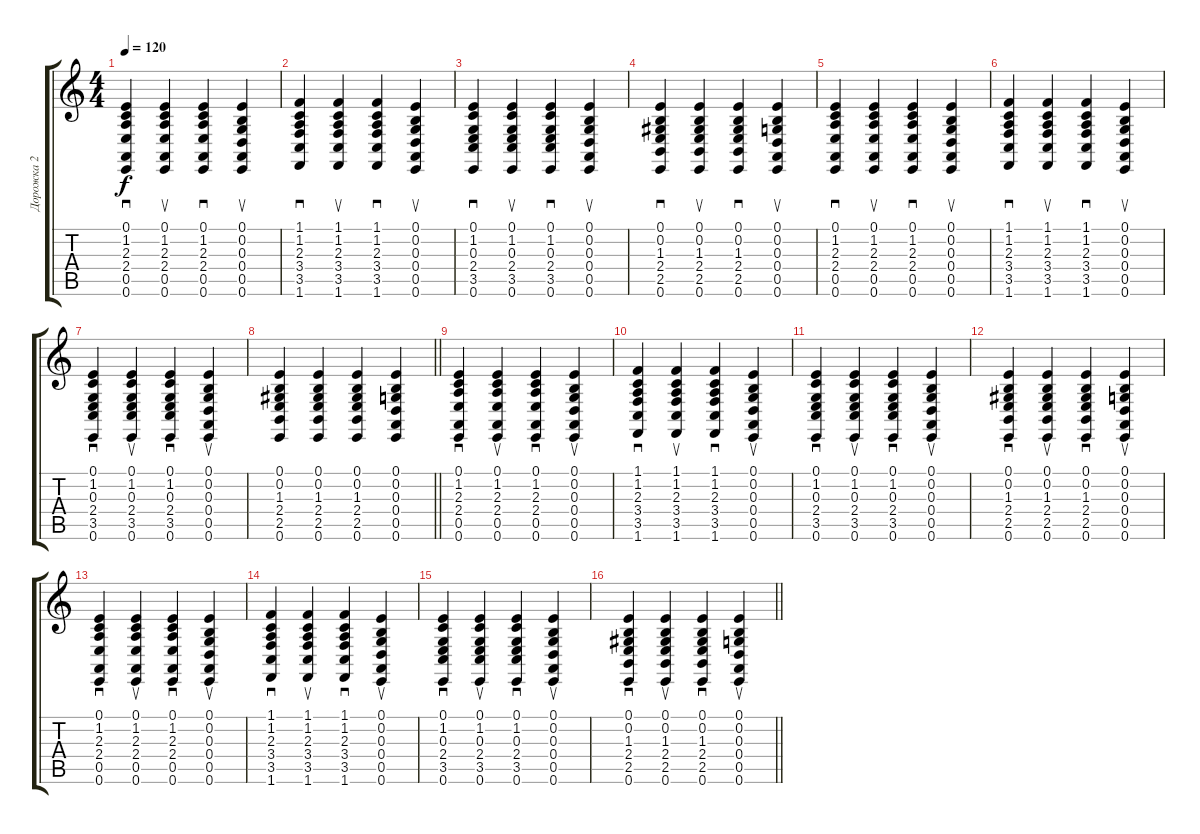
\track ("Дорожка 2" "Дорожка 2") {instrument electricgrandpiano}
\staff {score tabs}
\tuning (E4 B3 G3 D3 A2 E2) {hide}
\ts (4 4)
\tempo 120
\clef g2
\ks c
(0.1 1.2 2.3 2.4 0.5 0.6).4{sd dy f} (0.1 1.2 2.3 2.4 0.5 0.6).4{su} (0.1 1.2 2.3 2.4 0.5 0.6).4{sd} (0.1 0.2 0.3 0.4 0.5 0.6).4{su} |
(1.1 1.2 2.3 3.4 3.5 1.6).4{sd} (1.1 1.2 2.3 3.4 3.5 1.6).4{su} (1.1 1.2 2.3 3.4 3.5 1.6).4{sd} (0.1 0.2 0.3 0.4 0.5 0.6).4{su} |
(0.1 1.2 0.3 2.4 3.5 0.6).4{sd} (0.1 1.2 0.3 2.4 3.5 0.6).4{su} (0.1 1.2 0.3 2.4 3.5 0.6).4{sd} (0.1 0.2 0.3 0.4 0.5 0.6).4{su} |
(0.1 0.2 1.3 2.4 2.5 0.6).4{sd} (0.1 0.2 1.3 2.4 2.5 0.6).4{su} (0.1 0.2 1.3 2.4 2.5 0.6).4{sd} (0.1 0.2 0.3 0.4 0.5 0.6).4{su} |
(0.1 1.2 2.3 2.4 0.5 0.6).4{sd} (0.1 1.2 2.3 2.4 0.5 0.6).4{su} (0.1 1.2 2.3 2.4 0.5 0.6).4{sd} (0.1 0.2 0.3 0.4 0.5 0.6).4{su} |
(1.1 1.2 2.3 3.4 3.5 1.6).4{sd} (1.1 1.2 2.3 3.4 3.5 1.6).4{su} (1.1 1.2 2.3 3.4 3.5 1.6).4{sd} (0.1 0.2 0.3 0.4 0.5 0.6).4{su} |
(0.1 1.2 0.3 2.4 3.5 0.6).4{sd} (0.1 1.2 0.3 2.4 3.5 0.6).4{su} (0.1 1.2 0.3 2.4 3.5 0.6).4{sd} (0.1 0.2 0.3 0.4 0.5 0.6).4{su} |
\barLineRight lightlight
(0.1 0.2 1.3 2.4 2.5 0.6).4 (0.1 0.2 1.3 2.4 2.5 0.6).4 (0.1 0.2 1.3 2.4 2.5 0.6).4 (0.1 0.2 0.3 0.4 0.5 0.6).4 |
(0.1 1.2 2.3 2.4 0.5 0.6).4{sd} (0.1 1.2 2.3 2.4 0.5 0.6).4{su} (0.1 1.2 2.3 2.4 0.5 0.6).4{sd} (0.1 0.2 0.3 0.4 0.5 0.6).4{su} |
(1.1 1.2 2.3 3.4 3.5 1.6).4{sd} (1.1 1.2 2.3 3.4 3.5 1.6).4{su} (1.1 1.2 2.3 3.4 3.5 1.6).4{sd} (0.1 0.2 0.3 0.4 0.5 0.6).4{su} |
(0.1 1.2 0.3 2.4 3.5 0.6).4{sd} (0.1 1.2 0.3 2.4 3.5 0.6).4{su} (0.1 1.2 0.3 2.4 3.5 0.6).4{sd} (0.1 0.2 0.3 0.4 0.5 0.6).4{su} |
(0.1 0.2 1.3 2.4 2.5 0.6).4{sd} (0.1 0.2 1.3 2.4 2.5 0.6).4{su} (0.1 0.2 1.3 2.4 2.5 0.6).4{sd} (0.1 0.2 0.3 0.4 0.5 0.6).4{su} |
(0.1 1.2 2.3 2.4 0.5 0.6).4{sd} (0.1 1.2 2.3 2.4 0.5 0.6).4{su} (0.1 1.2 2.3 2.4 0.5 0.6).4{sd} (0.1 0.2 0.3 0.4 0.5 0.6).4{su} |
(1.1 1.2 2.3 3.4 3.5 1.6).4{sd} (1.1 1.2 2.3 3.4 3.5 1.6).4{su} (1.1 1.2 2.3 3.4 3.5 1.6).4{sd} (0.1 0.2 0.3 0.4 0.5 0.6).4{su} |
(0.1 1.2 0.3 2.4 3.5 0.6).4{sd} (0.1 1.2 0.3 2.4 3.5 0.6).4{su} (0.1 1.2 0.3 2.4 3.5 0.6).4{sd} (0.1 0.2 0.3 0.4 0.5 0.6).4{su} |
\barLineRight lightlight
(0.1 0.2 1.3 2.4 2.5 0.6).4{sd} (0.1 0.2 1.3 2.4 2.5 0.6).4{su} (0.1 0.2 1.3 2.4 2.5 0.6).4{sd} (0.1 0.2 0.3 0.4 0.5 0.6).4{su}
